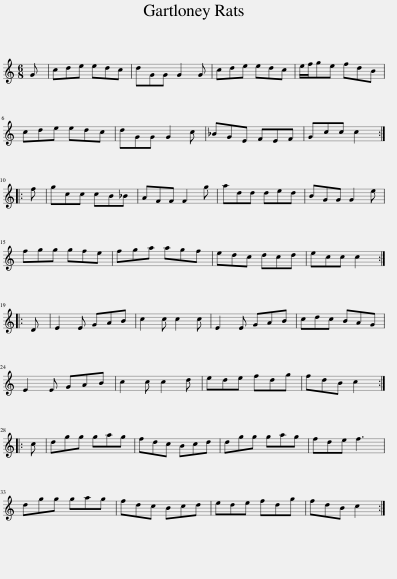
X:1
L:1/8
M:6/8
I:linebreak $
K:C
V:1 treble
V:1
 G | cde edc | dGG G2 G | cde edc | e/f/ge fdB |$ %5
 cde edc | dGG G2 c | _BGE FEF | Gcc c2 ::$ f | %10
 gcc cB_B | AFF F2 g | add ded | BGG G2 e |$ fgg gfe | %15
 fga agf | edc dcd | ecc c2 ::$ D | E2 E GAB | %20
 c2 c c2 c | E2 E GAB | cdc BAG |$ E2 E GAB | c2 c c2 d | %25
 ede fdg | fdB c2 ::$ c | dgg gag | fdc Bcd | %30
 dgg gag | fde f3 |$ dgg gag | fdc Bcd | ede fdg | %35
 fdB c2 :| %36
